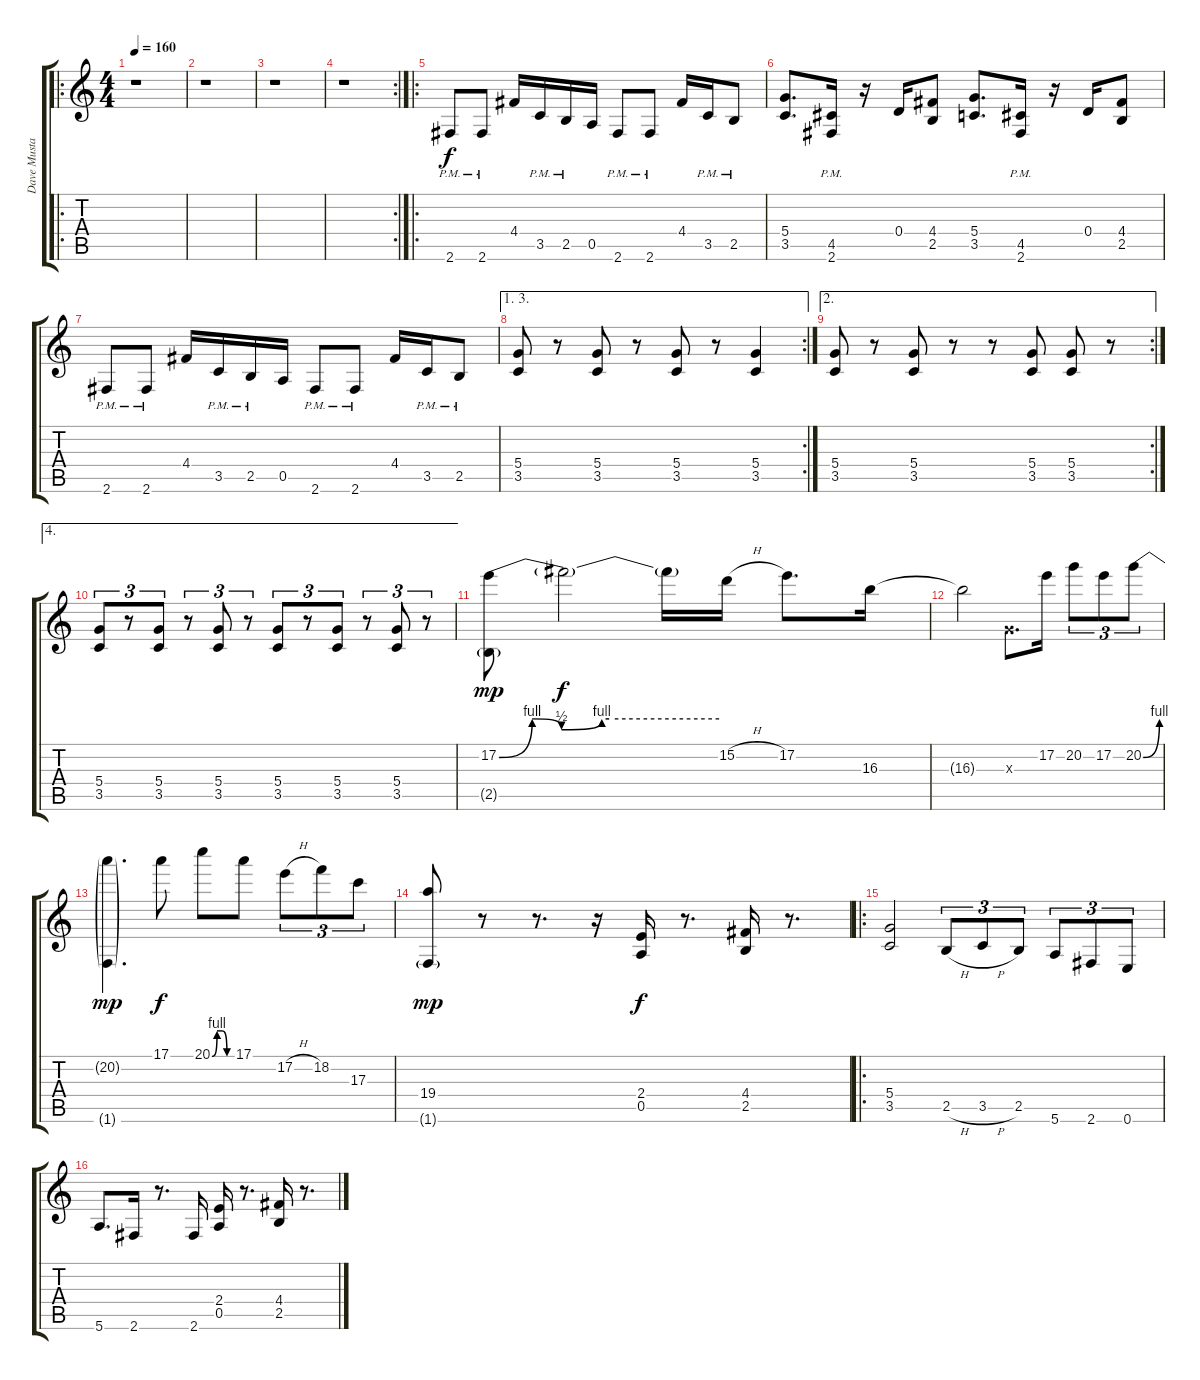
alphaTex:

\track ("Dave Mustaine" "Dave Musta") {instrument distortionguitar}
\staff {score tabs}
\tuning (E4 B3 G3 D3 A2 E2) {hide}
\ro
\ts (4 4)
\tempo 160
\clef g2
\ks c
r.1{dy f instrument distortionguitar} |
r.1 |
r.1 |
\rc 2
r.1 |
\ro
2.6{pm}.8 2.6{pm}.8 4.4.16 3.5{pm}.16 2.5{pm}.16 0.5.16 2.6{pm}.8 2.6{pm}.8 4.4.16 3.5{pm}.16 2.5{pm}.8 |
(5.4 3.5).8{d} (4.5 2.6{pm}).16 r.16 0.4.16 (4.4 2.5).8 (5.4 3.5).8{d} (4.5 2.6{pm}).16 r.16 0.4.16 (4.4 2.5).8 |
2.6{pm}.8 2.6{pm}.8 4.4.16 3.5{pm}.16 2.5{pm}.16 0.5.16 2.6{pm}.8 2.6{pm}.8 4.4.16 3.5{pm}.16 2.5{pm}.8 |
\ae (1 3)
\rc 2
(5.4 3.5).8 r.8 (5.4 3.5).8 r.8 (5.4 3.5).8 r.8 (5.4 3.5).4 |
\ae 2
\rc 2
(5.4 3.5).8 r.8 (5.4 3.5).8 r.8 r.8 (5.4 3.5).8 (5.4 3.5).8 r.8 |
\ae 4
(5.4 3.5).8{tu (3 2)} r.8{tu (3 2)} (5.4 3.5).8{tu (3 2)} r.8{tu (3 2)} (5.4 3.5).8{tu (3 2)} r.8{tu (3 2)} (5.4 3.5).8{tu (3 2)} r.8{tu (3 2)} (5.4 3.5).8{tu (3 2)} r.8{tu (3 2)} (5.4 3.5).8{tu (3 2)} r.8{tu (3 2)} |
(17.2{be (custom 0 0 9 4 17 2 28 4 30 4 60 4)} 2.5{g}).8{dy mp} 17.2{t}.2{dy f} 17.2{t}.16 15.2{h}.16 17.2.8{d} 16.3.16 |
16.3{t}.2 0.3{x}.8{d} 17.2.16 20.2.8{tu (3 2)} 17.2.8{tu (3 2)} 20.2{be (bend 0 0 60 4)}.8{tu (3 2)} |
(20.2{t} 1.6{g}).4{d dy mp} 17.1.8{dy f} 20.1{be (custom 0 0 15 4 30 4 45 0 60 0)}.8 17.1.8 17.2{h}.8{tu (3 2)} 18.2.8{tu (3 2)} 17.3.8{tu (3 2)} |
(19.4 1.6{g}).8{dy mp} r.8 r.8{d} r.16 (2.4 0.5).16{dy f} r.8{d} (4.4 2.5).16 r.8{d} |
\ro
(5.4 3.5).2 2.5{h}.8{tu (3 2)} 3.5{h}.8{tu (3 2)} 2.5.8{tu (3 2)} 5.6.8{tu (3 2)} 2.6.8{tu (3 2)} 0.6.8{tu (3 2)} |
5.6.8{d} 2.6.16 r.8{d} 2.6.16 (2.4 0.5).16 r.8{d} (4.4 2.5).16 r.8{d}
